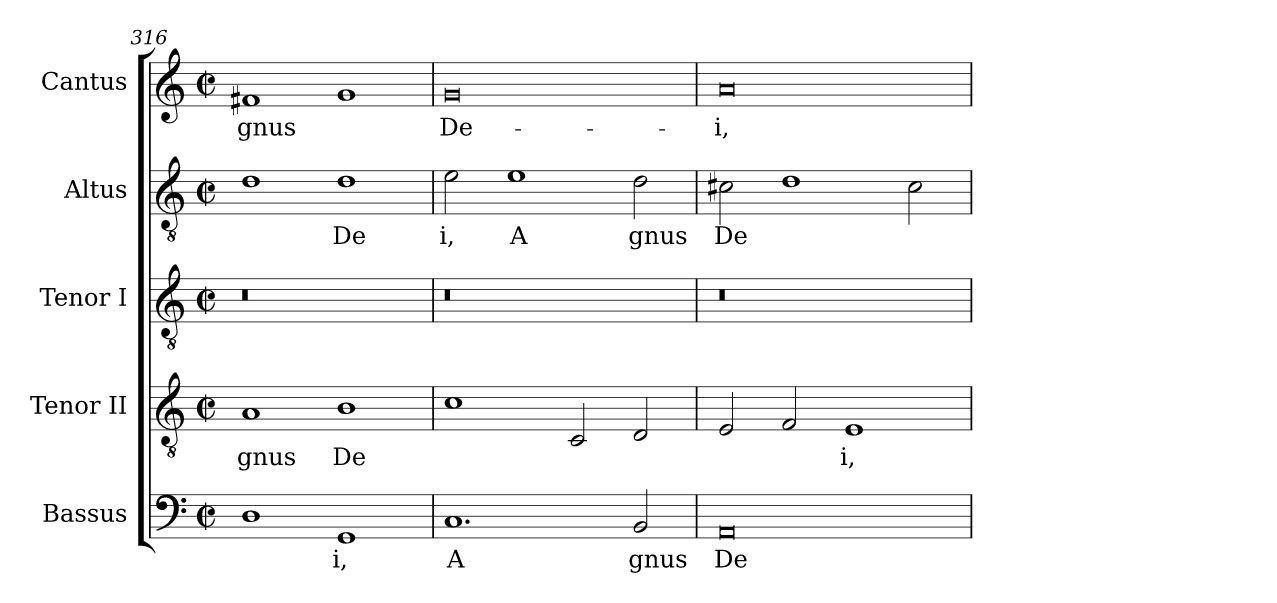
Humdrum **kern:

**kern	**text	**kern	**text	**kern	**kern	**text	**kern	**text
*part5	*part5	*part4	*part4	*part3	*part2	*part2	*part1	*part1
*staff5	*staff5	*staff4	*staff4	*staff3	*staff2	*staff2	*staff1	*staff1
*I"Bassus	*	*I"Tenor II	*	*I"Tenor I	*I"Altus	*	*I"Cantus	*
*I'B	*	*I'T II	*	*I'T I	*I'A	*	*I'C	*
*clefF4	*	*clefGv2	*	*clefGv2	*clefGv2	*	*clefG2	*
*k[]	*	*k[]	*	*k[]	*k[]	*	*k[]	*
*C:	*	*C:	*	*C:	*C:	*	*C:	*
*M2/2	*	*M2/2	*	*M2/2	*M2/2	*	*M2/2	*
*met(c|)	*	*met(c|)	*	*met(c|)	*met(c|)	*	*met(c|)	*
=316	=316	=316	=316	=316	=316	=316	=316	=316
!	!LO:LY:b:cj	!	!LO:LY:b:cj	!	!	!LO:LY:b:cj	!	!LO:LY:b:cj
1D	.	1A	gnus	0r	1d	.	1f#X	-gnus
!	!LO:LY:b:cj	!	!LO:LY:b:cj	!	!	!LO:LY:b:cj	!	!LO:LY:b:cj
1GG	i,	1B	De	.	1d	De	1g	.
=317	=317	=317	=317	=317	=317	=317	=317	=317
!	!LO:LY:b:cj	!	!LO:LY:b:cj	!	!	!LO:LY:b:cj	!	!LO:LY:b:cj
1.C	A	1c	.	0r	2e\	i,	0g	De-
!	!	!	!	!	!	!LO:LY:b:cj	!	!
.	.	.	.	.	1e	A	.	.
!	!	!	!LO:LY:b:cj	!	!	!	!	!
.	.	2C/	.	.	.	.	.	.
!	!LO:LY:b:cj	!	!LO:LY:b:cj	!	!	!LO:LY:b:cj	!	!
2BB/	gnus	2D/	.	.	2d\	gnus	.	.
=318	=318	=318	=318	=318	=318	=318	=318	=318
!	!LO:LY:b:cj	!	!LO:LY:b:cj	!	!	!LO:LY:b:cj	!	!LO:LY:b:cj
0AA	De	2E/	.	0r	2c#X\	De	0a	-i,
!	!	!	!LO:LY:b:cj	!	!	!LO:LY:b:cj	!	!
.	.	2F/	.	.	1d	.	.	.
!	!	!	!LO:LY:b:cj	!	!	!	!	!
.	.	1E	i,	.	.	.	.	.
!	!	!	!	!	!	!LO:LY:b:cj	!	!
.	.	.	.	.	2c#\	.	.	.
=	=	=	=	=	=	=	=	=
*-	*-	*-	*-	*-	*-	*-	*-	*-
